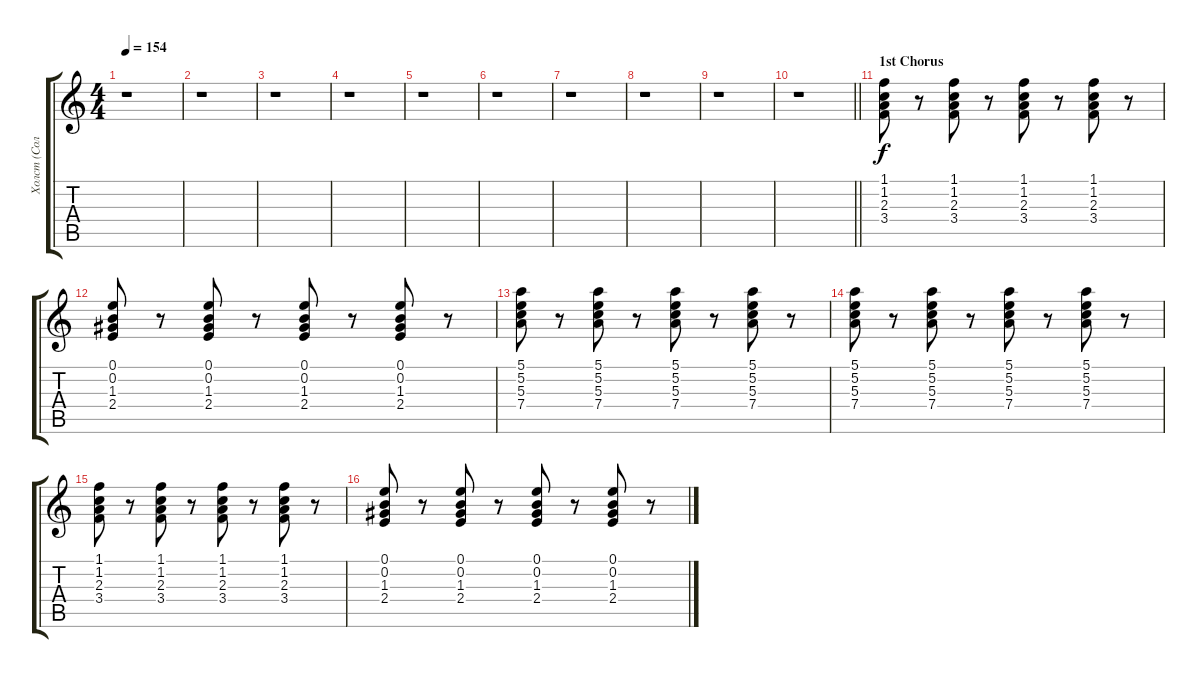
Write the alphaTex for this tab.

\track ("Холст (Соло)" "Холст (Сол") {instrument electricguitarclean}
\staff {score tabs}
\tuning (E4 B3 G3 D3 A2 E2) {hide}
\ts (4 4)
\tempo 154
\clef g2
\ks c
r.1{dy f} |
r.1 |
r.1 |
r.1 |
r.1 |
r.1 |
r.1 |
r.1 |
r.1 |
\barLineRight lightlight
r.1 |
\section ("" "1st Chorus")
(1.1 1.2 2.3 3.4).8{volume 12} r.8 (1.1 1.2 2.3 3.4).8 r.8 (1.1 1.2 2.3 3.4).8 r.8 (1.1 1.2 2.3 3.4).8 r.8 |
(0.1 0.2 1.3 2.4).8 r.8 (0.1 0.2 1.3 2.4).8 r.8 (0.1 0.2 1.3 2.4).8 r.8 (0.1 0.2 1.3 2.4).8 r.8 |
(5.1 5.2 5.3 7.4).8 r.8 (5.1 5.2 5.3 7.4).8 r.8 (5.1 5.2 5.3 7.4).8 r.8 (5.1 5.2 5.3 7.4).8 r.8 |
(5.1 5.2 5.3 7.4).8 r.8 (5.1 5.2 5.3 7.4).8 r.8 (5.1 5.2 5.3 7.4).8 r.8 (5.1 5.2 5.3 7.4).8 r.8 |
(1.1 1.2 2.3 3.4).8 r.8 (1.1 1.2 2.3 3.4).8 r.8 (1.1 1.2 2.3 3.4).8 r.8 (1.1 1.2 2.3 3.4).8 r.8 |
(0.1 0.2 1.3 2.4).8 r.8 (0.1 0.2 1.3 2.4).8 r.8 (0.1 0.2 1.3 2.4).8 r.8 (0.1 0.2 1.3 2.4).8 r.8
